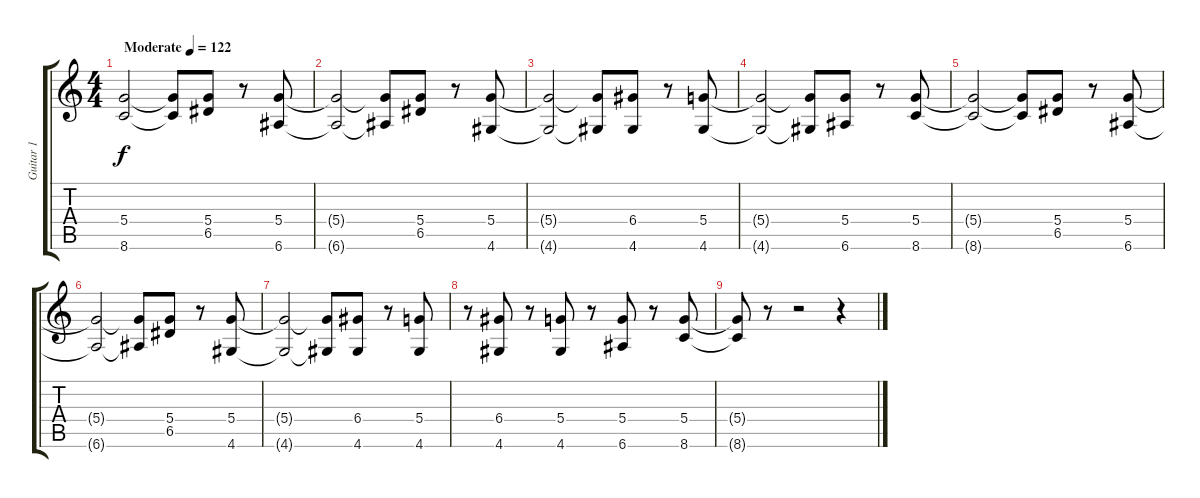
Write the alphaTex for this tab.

\track ("Guitar 1" "Guitar 1") {instrument electricguitarclean}
\staff {score tabs}
\tuning (E4 B3 G3 D3 A2 E2) {hide}
\ts (4 4)
\tempo (122 "Moderate")
\clef g2
\ks c
(5.4 8.6).2{dy f instrument electricguitarclean} (5.4{t} 8.6{t}).8 (5.4 6.5).8 r.8 (5.4 6.6).8 |
(5.4{t} 6.6{t}).2 (5.4{t} 6.6{t}).8 (5.4 6.5).8 r.8 (5.4 4.6).8 |
(5.4{t} 4.6{t}).2 (5.4{t} 4.6{t}).8 (6.4 4.6).8 r.8 (5.4 4.6).8 |
(5.4{t} 4.6{t}).2 (5.4{t} 4.6{t}).8 (5.4 6.6).8 r.8 (5.4 8.6).8 |
(5.4{t} 8.6{t}).2 (5.4{t} 8.6{t}).8 (5.4 6.5).8 r.8 (5.4 6.6).8 |
(5.4{t} 6.6{t}).2 (5.4{t} 6.6{t}).8 (5.4 6.5).8 r.8 (5.4 4.6).8 |
(5.4{t} 4.6{t}).2 (5.4{t} 4.6{t}).8 (6.4 4.6).8 r.8 (5.4 4.6).8 |
r.8 (6.4 4.6).8 r.8 (5.4 4.6).8 r.8 (5.4 6.6).8 r.8 (5.4 8.6).8 |
(5.4{t} 8.6{t}).8 r.8 r.2 r.4
